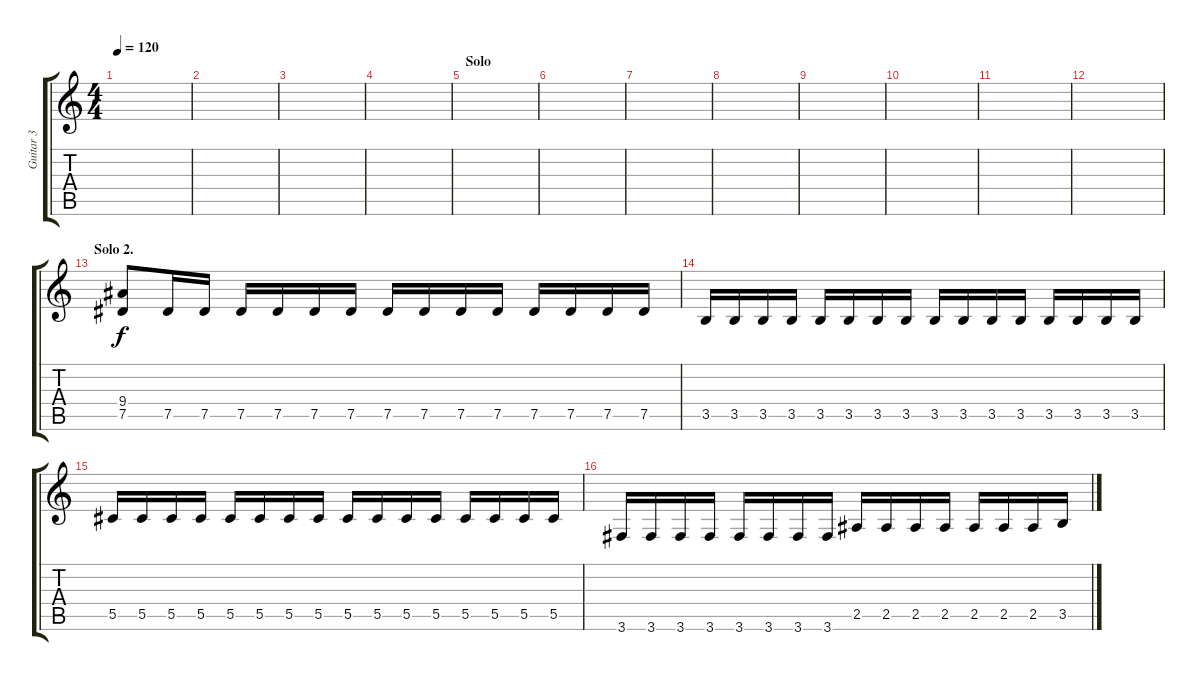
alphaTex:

\track ("Guitar 3" "Guitar 3") {instrument distortionguitar}
\staff {score tabs}
\tuning (Eb4 Bb3 Gb3 Db3 Ab2 Eb2) {hide}
\ts (4 4)
\tempo 120
\clef g2
\ks c
|
|
|
|
\section ("" "Solo")
|
|
|
|
|
|
|
|
\section ("" "Solo 2.")
(9.4 7.5).8 7.5.16 7.5.16 7.5.16 7.5.16 7.5.16 7.5.16 7.5.16 7.5.16 7.5.16 7.5.16 7.5.16 7.5.16 7.5.16 7.5.16 |
3.5.16 3.5.16 3.5.16 3.5.16 3.5.16 3.5.16 3.5.16 3.5.16 3.5.16 3.5.16 3.5.16 3.5.16 3.5.16 3.5.16 3.5.16 3.5.16 |
5.5.16 5.5.16 5.5.16 5.5.16 5.5.16 5.5.16 5.5.16 5.5.16 5.5.16 5.5.16 5.5.16 5.5.16 5.5.16 5.5.16 5.5.16 5.5.16 |
3.6.16 3.6.16 3.6.16 3.6.16 3.6.16 3.6.16 3.6.16 3.6.16 2.5.16 2.5.16 2.5.16 2.5.16 2.5.16 2.5.16 2.5.16 3.5.16
